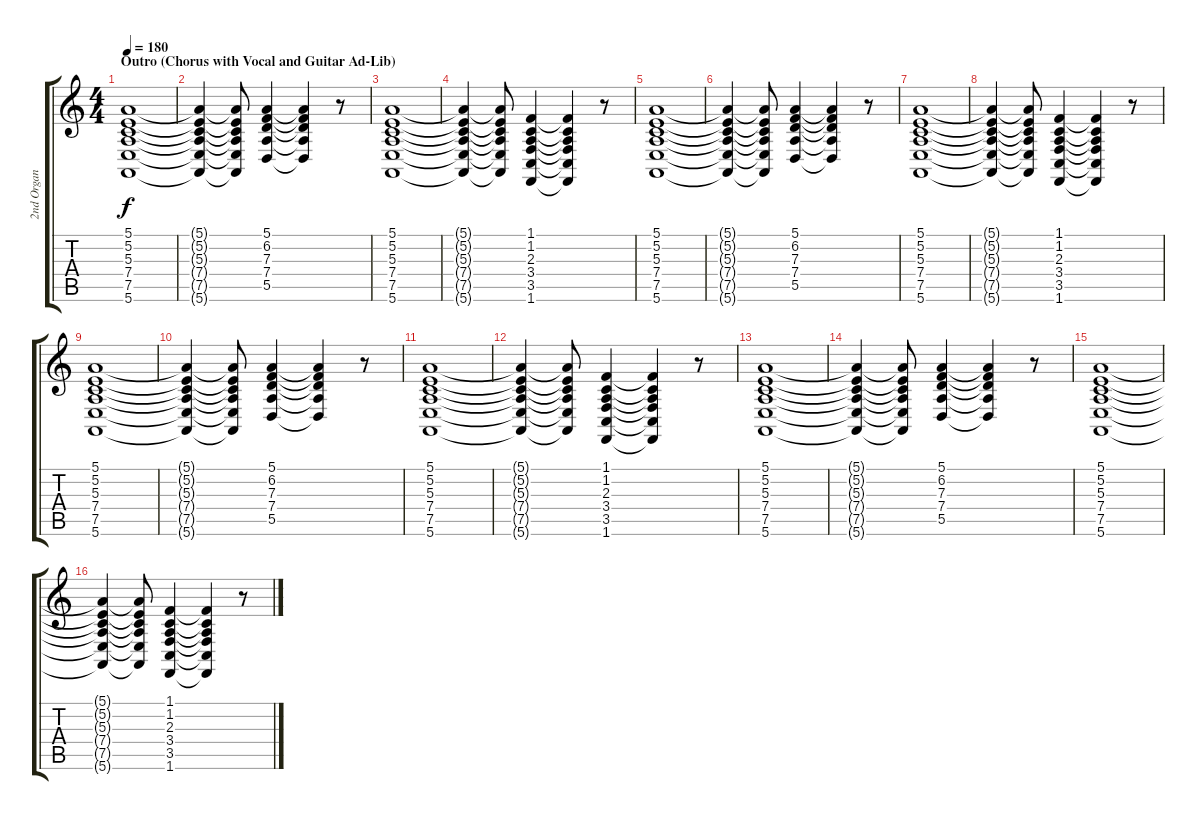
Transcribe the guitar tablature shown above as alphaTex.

\track ("2nd Organ" "2nd Organ") {instrument drawbarorgan}
\staff {score tabs}
\tuning (E4 B3 G3 D3 A2 E2) {hide}
\ts (4 4)
\section ("" "Outro (Chorus with Vocal and Guitar Ad-Lib)")
\tempo 180
\clef g2
\ks c
(5.1 5.2 5.3 7.4 7.5 5.6).1{dy f} |
(5.1{t} 5.2{t} 5.3{t} 7.4{t} 7.5{t} 5.6{t}).4 (5.1{t} 5.2{t} 5.3{t} 7.4{t} 7.5{t} 5.6{t}).8 (5.1 6.2 7.3 7.4 5.5).4 (5.1{t} 6.2{t} 7.3{t} 7.4{t} 5.5{t}).4 r.8 |
(5.1 5.2 5.3 7.4 7.5 5.6).1 |
(5.1{t} 5.2{t} 5.3{t} 7.4{t} 7.5{t} 5.6{t}).4 (5.1{t} 5.2{t} 5.3{t} 7.4{t} 7.5{t} 5.6{t}).8 (1.1 1.2 2.3 3.4 3.5 1.6).4 (1.1{t} 1.2{t} 2.3{t} 3.4{t} 3.5{t} 1.6{t}).4 r.8 |
(5.1 5.2 5.3 7.4 7.5 5.6).1 |
(5.1{t} 5.2{t} 5.3{t} 7.4{t} 7.5{t} 5.6{t}).4 (5.1{t} 5.2{t} 5.3{t} 7.4{t} 7.5{t} 5.6{t}).8 (5.1 6.2 7.3 7.4 5.5).4 (5.1{t} 6.2{t} 7.3{t} 7.4{t} 5.5{t}).4 r.8 |
(5.1 5.2 5.3 7.4 7.5 5.6).1 |
(5.1{t} 5.2{t} 5.3{t} 7.4{t} 7.5{t} 5.6{t}).4 (5.1{t} 5.2{t} 5.3{t} 7.4{t} 7.5{t} 5.6{t}).8 (1.1 1.2 2.3 3.4 3.5 1.6).4 (1.1{t} 1.2{t} 2.3{t} 3.4{t} 3.5{t} 1.6{t}).4 r.8 |
(5.1 5.2 5.3 7.4 7.5 5.6).1 |
(5.1{t} 5.2{t} 5.3{t} 7.4{t} 7.5{t} 5.6{t}).4 (5.1{t} 5.2{t} 5.3{t} 7.4{t} 7.5{t} 5.6{t}).8 (5.1 6.2 7.3 7.4 5.5).4 (5.1{t} 6.2{t} 7.3{t} 7.4{t} 5.5{t}).4 r.8 |
(5.1 5.2 5.3 7.4 7.5 5.6).1 |
(5.1{t} 5.2{t} 5.3{t} 7.4{t} 7.5{t} 5.6{t}).4 (5.1{t} 5.2{t} 5.3{t} 7.4{t} 7.5{t} 5.6{t}).8 (1.1 1.2 2.3 3.4 3.5 1.6).4 (1.1{t} 1.2{t} 2.3{t} 3.4{t} 3.5{t} 1.6{t}).4 r.8 |
(5.1 5.2 5.3 7.4 7.5 5.6).1 |
(5.1{t} 5.2{t} 5.3{t} 7.4{t} 7.5{t} 5.6{t}).4 (5.1{t} 5.2{t} 5.3{t} 7.4{t} 7.5{t} 5.6{t}).8 (5.1 6.2 7.3 7.4 5.5).4 (5.1{t} 6.2{t} 7.3{t} 7.4{t} 5.5{t}).4 r.8 |
(5.1 5.2 5.3 7.4 7.5 5.6).1 |
(5.1{t} 5.2{t} 5.3{t} 7.4{t} 7.5{t} 5.6{t}).4 (5.1{t} 5.2{t} 5.3{t} 7.4{t} 7.5{t} 5.6{t}).8 (1.1 1.2 2.3 3.4 3.5 1.6).4 (1.1{t} 1.2{t} 2.3{t} 3.4{t} 3.5{t} 1.6{t}).4 r.8
